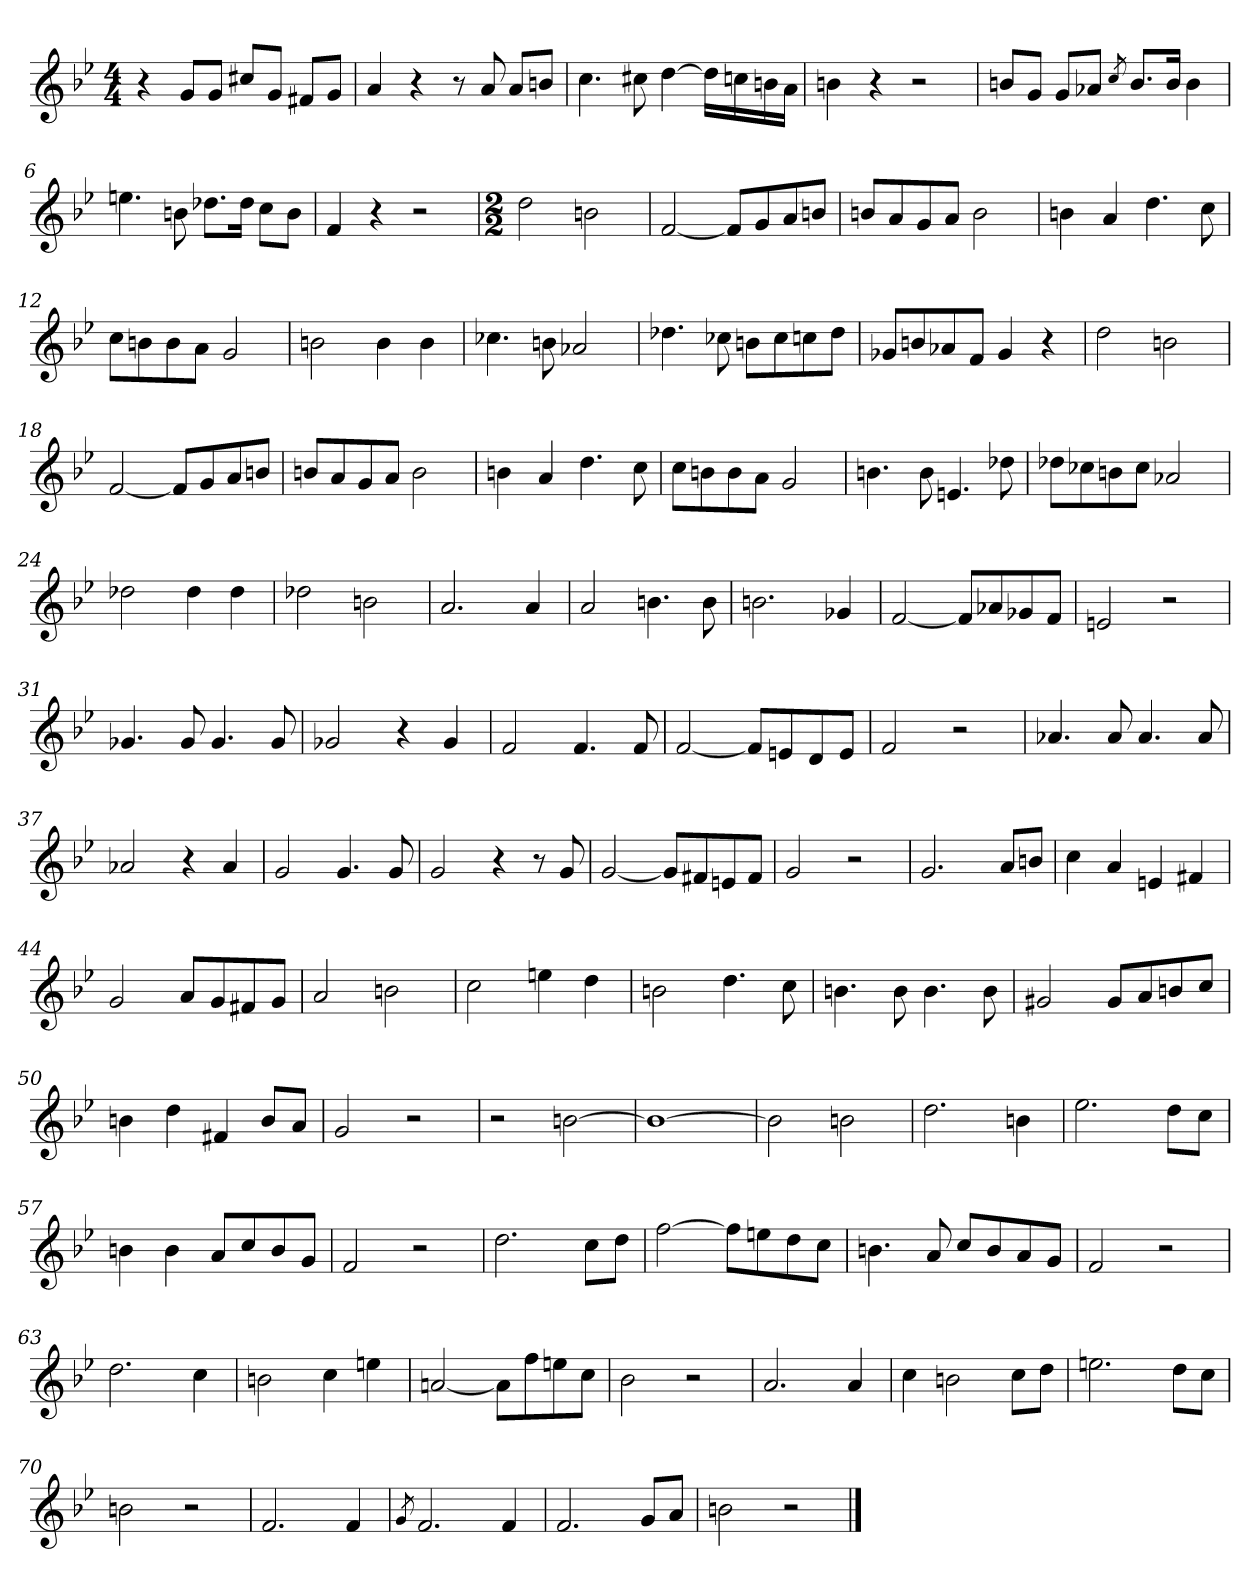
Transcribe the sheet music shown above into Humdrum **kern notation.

**kern
*part1
*staff1
*clefG2
*k[b-e-]
*M4/4
=1
4r
8g/L
8g/J
8cc#X/L
8g/J
8f#X/L
8g/J
=2
4a/
4r
8r
8a/
8a/L
8bn/J
=3
4.cc\
8cc#X\
[4dd\
16dd\LL]
16ccn\
16bn\
16a\JJ
=4
4bn\
4r
2r
=5
8bn/L
8g/J
8g/L
8a-X/J
8qcc/
8.b/L
16b/Jk
4b\
=6
4.een\
8bn\
8.dd-X\L
16dd-\Jk
8cc\L
8b\J
=7
4f/
4r
2r
!!LO:LB:g=z
=8
*M2/2
2dd\
2bn\
=9
[2f/
8f/L]
8g/
8a/
8bn/J
=10
8bn/L
8a/
8g/
8a/J
2b\
=11
4bn\
4a/
4.dd\
8cc\
=12
8cc\L
8bn\
8b\
8a\J
2g/
=13
2bn\
4b\
4b\
=14
4.cc-X\
8bn\
2a-X/
=15
4.dd-X\
8cc-X\
8bn\L
8cc-\
8ccn\
8dd-\J
=16
8g-X/L
8bn/
8a-X/
8f/J
4g-/
4r
!!LO:LB:g=z
=17
2dd\
2bn\
=18
[2f/
8f/L]
8g/
8a/
8bn/J
=19
8bn/L
8a/
8g/
8a/J
2b\
=20
4bn\
4a/
4.dd\
8cc\
=21
8cc\L
8bn\
8b\
8a\J
2g/
=22
4.bn\
8b\
4.en/
8dd-X\
=23
8dd-X\L
8cc-X\
8bn\
8cc-\J
2a-X/
=24
2dd-X\
4dd-\
4dd-\
=25
2dd-X\
2bn\
=26
2.a/
4a/
!!LO:LB:g=z
=27
2a/
4.bn\
8b\
=28
2.bn\
4g-X/
=29
[2f/
8f/L]
8a-X/
8g-X/
8f/J
=30
2en/
2r
=31
4.g-X/
8g-/
4.g-/
8g-/
=32
2g-X/
4r
4g-/
=33
2f/
4.f/
8f/
=34
[2f/
8f/L]
8en/
8d/
8e/J
=35
2f/
2r
=36
4.a-X/
8a-/
4.a-/
8a-/
=37
2a-X/
4r
4a-/
!!LO:LB:g=z
=38
2g/
4.g/
8g/
=39
2g/
4r
8r
8g/
=40
[2g/
8g/L]
8f#X/
8en/
8f#/J
=41
2g/
2r
=42
2.g/
8a/L
8bn/J
=43
4cc\
4a/
4en/
4f#X/
=44
2g/
8a/L
8g/
8f#X/
8g/J
=45
2a/
2bn\
=46
2cc\
4een\
4dd\
=47
2bn\
4.dd\
8cc\
!!LO:LB:g=z
=48
4.bn\
8b\
4.b\
8b\
=49
2g#X/
8g#/L
8a/
8bn/
8cc/J
=50
4bn\
4dd\
4f#X/
8b/L
8a/J
=51
2g/
2r
=52
2r
[2bn\
=53
1b_
=54
2b\]
2bn\
=55
2.dd\
4bn\
=56
2.ee-\
8dd\L
8cc\J
=57
4bn\
4b\
8a/L
8cc/
8b/
8g/J
=58
2f/
2r
=59
2.dd\
8cc\L
8dd\J
!!LO:LB:g=z
=60
[2ff\
8ff\L]
8een\
8dd\
8cc\J
=61
4.bn\
8a/
8cc/L
8b/
8a/
8g/J
=62
2f/
2r
=63
2.dd\
4cc\
=64
2bn\
4cc\
4een\
=65
[2an/
8an\L]
8ff\
8een\
8cc\J
=66
2b-\
2r
=67
2.a/
4a/
=68
4cc\
2bn\
8cc\L
8dd\J
=69
2.een\
8dd\L
8cc\J
=70
2bn\
2r
=71
2.f/
4f/
!!LO:LB:g=z
=72
8qg/
2.f/
4f/
=73
2.f/
8g/L
8a/J
=74
2bn\
2r
==
*-
